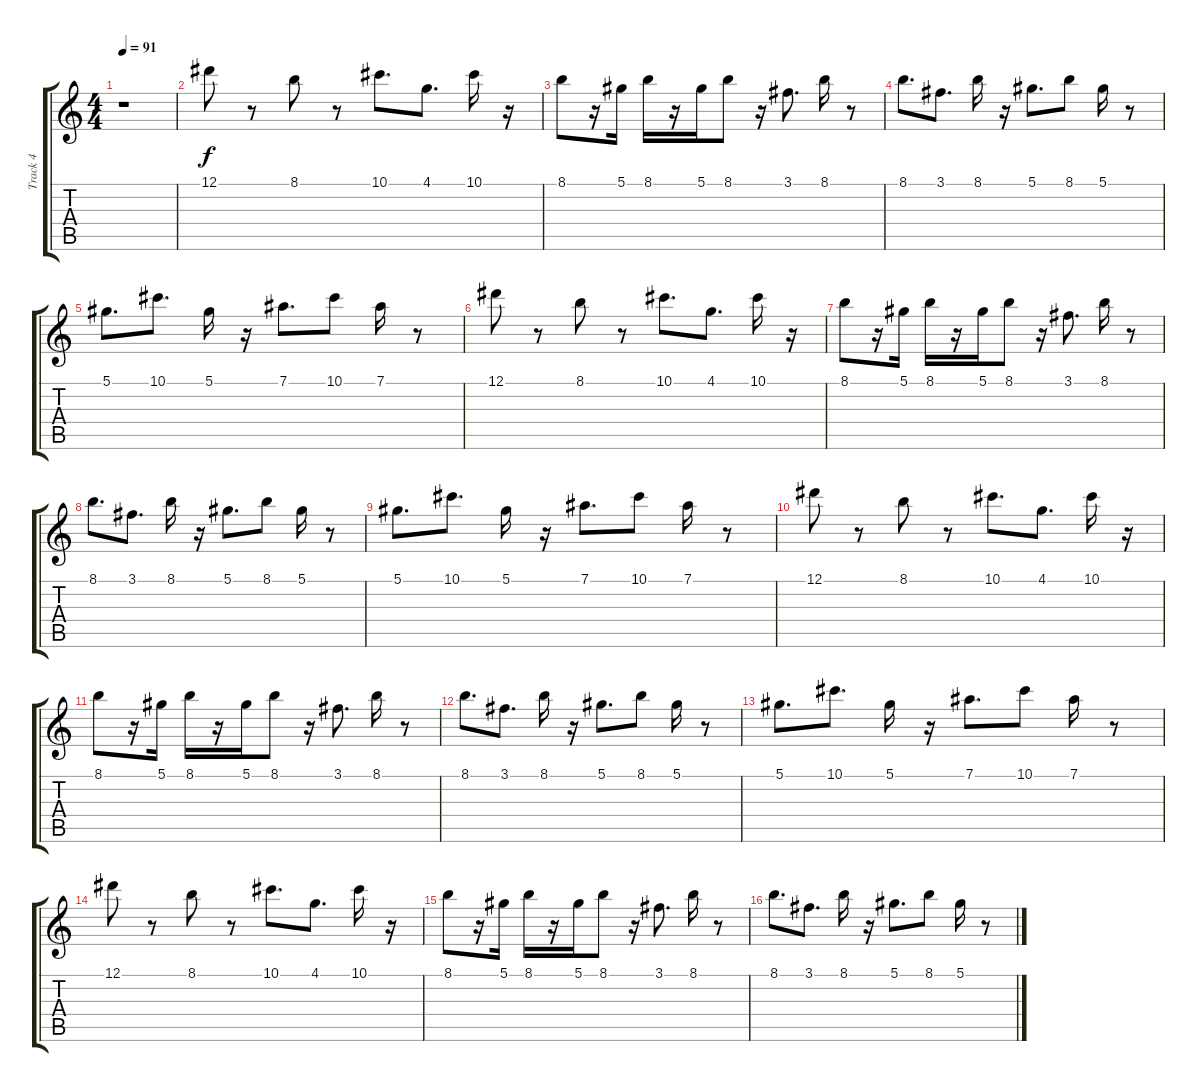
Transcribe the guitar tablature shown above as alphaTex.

\track ("Track 4" "Track 4") {instrument acousticguitarsteel}
\staff {score tabs}
\tuning (Eb4 Bb3 Gb3 Db3 Ab2 Eb2) {hide}
\ts (4 4)
\tempo 91
\clef g2
\ks c
r.1{dy f} |
12.1.8 r.8 8.1.8 r.8 10.1.8{d} 4.1.8{d} 10.1.16 r.16 |
8.1.8 r.16 5.1.16 8.1.16 r.16 5.1.16 8.1.8 r.16 3.1.8{d} 8.1.16 r.8 |
8.1.8{d} 3.1.8{d} 8.1.16 r.16 5.1.8{d} 8.1.8 5.1.16 r.8 |
5.1.8{d} 10.1.8{d} 5.1.16 r.16 7.1.8{d} 10.1.8 7.1.16 r.8 |
12.1.8 r.8 8.1.8 r.8 10.1.8{d} 4.1.8{d} 10.1.16 r.16 |
8.1.8 r.16 5.1.16 8.1.16 r.16 5.1.16 8.1.8 r.16 3.1.8{d} 8.1.16 r.8 |
8.1.8{d} 3.1.8{d} 8.1.16 r.16 5.1.8{d} 8.1.8 5.1.16 r.8 |
5.1.8{d} 10.1.8{d} 5.1.16 r.16 7.1.8{d} 10.1.8 7.1.16 r.8 |
12.1.8 r.8 8.1.8 r.8 10.1.8{d} 4.1.8{d} 10.1.16 r.16 |
8.1.8 r.16 5.1.16 8.1.16 r.16 5.1.16 8.1.8 r.16 3.1.8{d} 8.1.16 r.8 |
8.1.8{d} 3.1.8{d} 8.1.16 r.16 5.1.8{d} 8.1.8 5.1.16 r.8 |
5.1.8{d} 10.1.8{d} 5.1.16 r.16 7.1.8{d} 10.1.8 7.1.16 r.8 |
12.1.8 r.8 8.1.8 r.8 10.1.8{d} 4.1.8{d} 10.1.16 r.16 |
8.1.8 r.16 5.1.16 8.1.16 r.16 5.1.16 8.1.8 r.16 3.1.8{d} 8.1.16 r.8 |
8.1.8{d} 3.1.8{d} 8.1.16 r.16 5.1.8{d} 8.1.8 5.1.16 r.8
